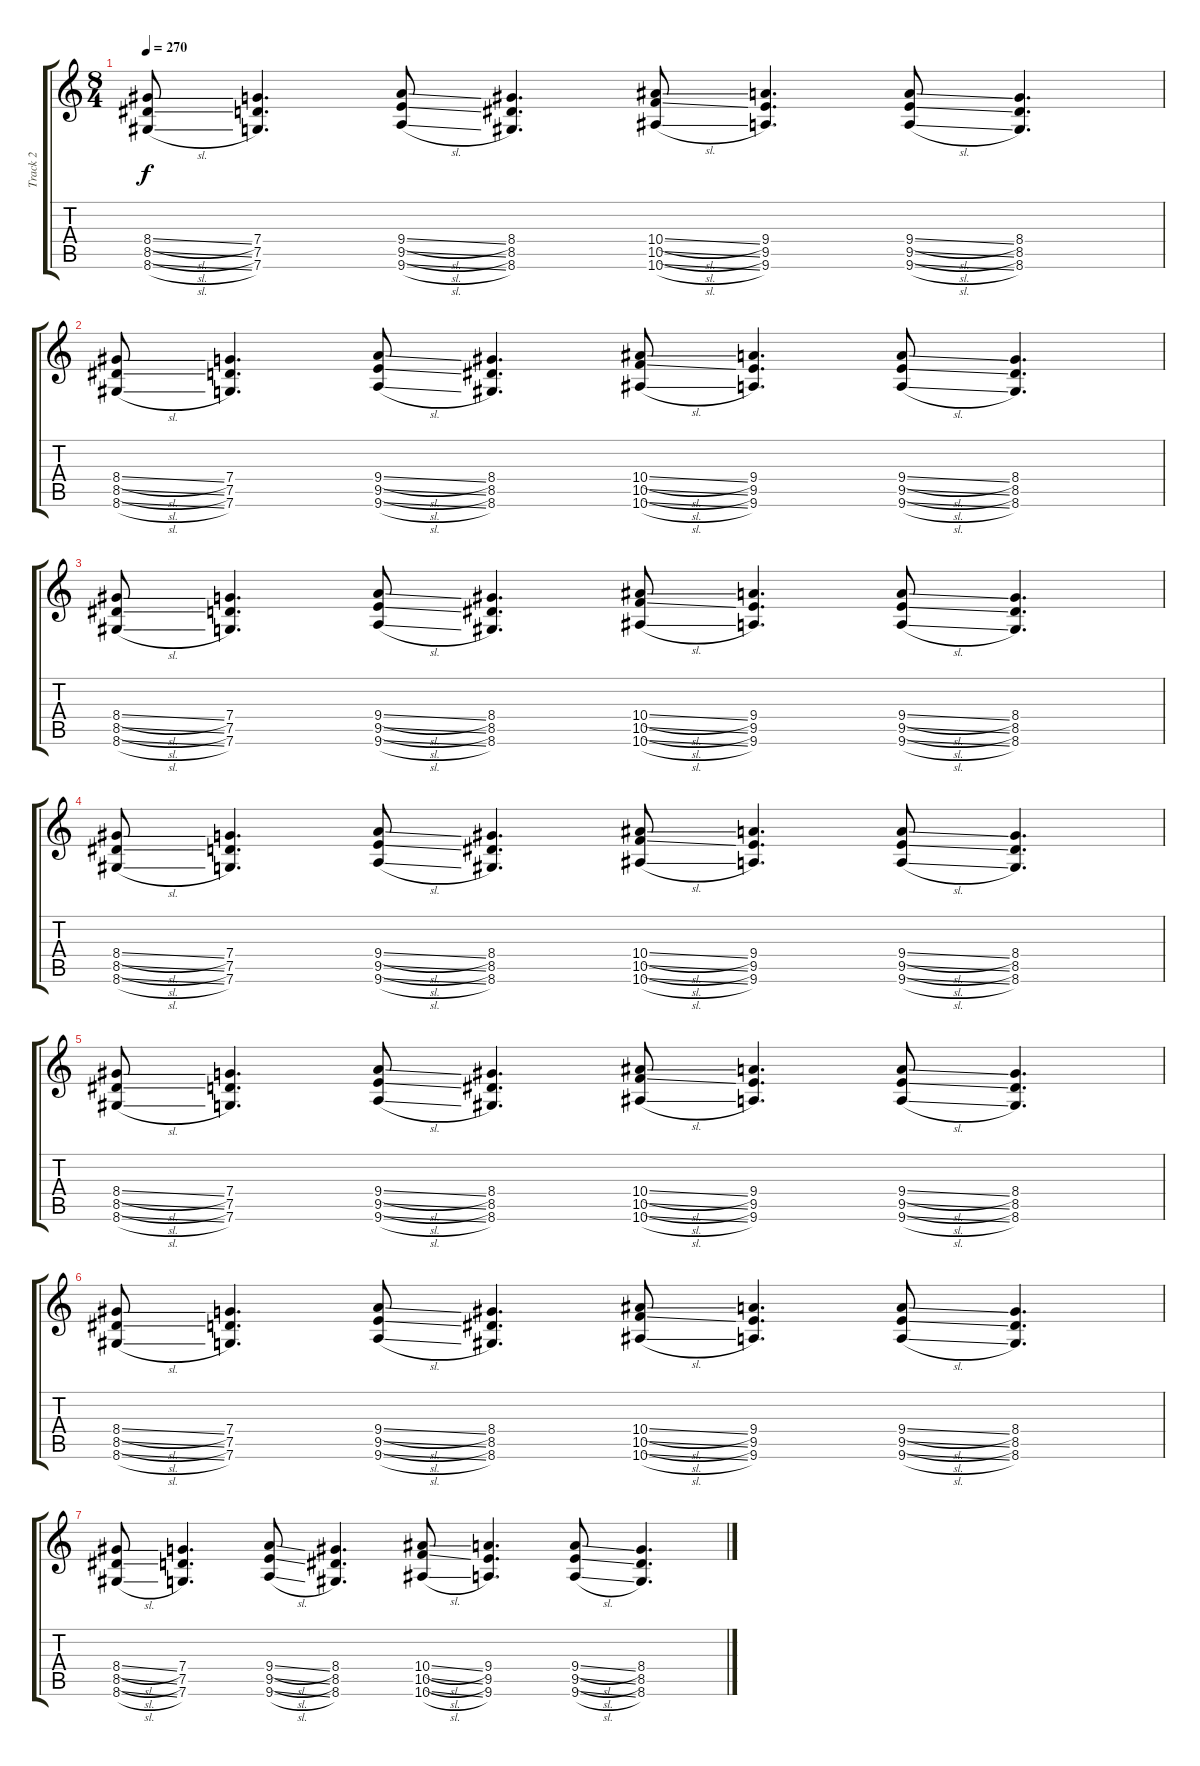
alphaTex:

\track ("Track 2" "Track 2") {instrument distortionguitar}
\staff {score tabs}
\tuning (D4 A3 F3 C3 G2 C2) {hide}
\ts (8 4)
\tempo 270
\clef g2
\ks c
(8.4{sl} 8.5{sl} 8.6{sl}).8{dy f} (7.4 7.5 7.6).4{d} (9.4{sl} 9.5{sl} 9.6{sl}).8 (8.4 8.5 8.6).4{d} (10.4{sl} 10.5{sl} 10.6{sl}).8 (9.4 9.5 9.6).4{d} (9.4{sl} 9.5{sl} 9.6{sl}).8 (8.4 8.5 8.6).4{d} |
(8.4{sl} 8.5{sl} 8.6{sl}).8 (7.4 7.5 7.6).4{d} (9.4{sl} 9.5{sl} 9.6{sl}).8 (8.4 8.5 8.6).4{d} (10.4{sl} 10.5{sl} 10.6{sl}).8 (9.4 9.5 9.6).4{d} (9.4{sl} 9.5{sl} 9.6{sl}).8 (8.4 8.5 8.6).4{d} |
(8.4{sl} 8.5{sl} 8.6{sl}).8 (7.4 7.5 7.6).4{d} (9.4{sl} 9.5{sl} 9.6{sl}).8 (8.4 8.5 8.6).4{d} (10.4{sl} 10.5{sl} 10.6{sl}).8 (9.4 9.5 9.6).4{d} (9.4{sl} 9.5{sl} 9.6{sl}).8 (8.4 8.5 8.6).4{d} |
(8.4{sl} 8.5{sl} 8.6{sl}).8 (7.4 7.5 7.6).4{d} (9.4{sl} 9.5{sl} 9.6{sl}).8 (8.4 8.5 8.6).4{d} (10.4{sl} 10.5{sl} 10.6{sl}).8 (9.4 9.5 9.6).4{d} (9.4{sl} 9.5{sl} 9.6{sl}).8 (8.4 8.5 8.6).4{d} |
(8.4{sl} 8.5{sl} 8.6{sl}).8 (7.4 7.5 7.6).4{d} (9.4{sl} 9.5{sl} 9.6{sl}).8 (8.4 8.5 8.6).4{d} (10.4{sl} 10.5{sl} 10.6{sl}).8 (9.4 9.5 9.6).4{d} (9.4{sl} 9.5{sl} 9.6{sl}).8 (8.4 8.5 8.6).4{d} |
(8.4{sl} 8.5{sl} 8.6{sl}).8 (7.4 7.5 7.6).4{d} (9.4{sl} 9.5{sl} 9.6{sl}).8 (8.4 8.5 8.6).4{d} (10.4{sl} 10.5{sl} 10.6{sl}).8 (9.4 9.5 9.6).4{d} (9.4{sl} 9.5{sl} 9.6{sl}).8 (8.4 8.5 8.6).4{d} |
(8.4{sl} 8.5{sl} 8.6{sl}).8 (7.4 7.5 7.6).4{d} (9.4{sl} 9.5{sl} 9.6{sl}).8 (8.4 8.5 8.6).4{d} (10.4{sl} 10.5{sl} 10.6{sl}).8 (9.4 9.5 9.6).4{d} (9.4{sl} 9.5{sl} 9.6{sl}).8 (8.4 8.5 8.6).4{d}
